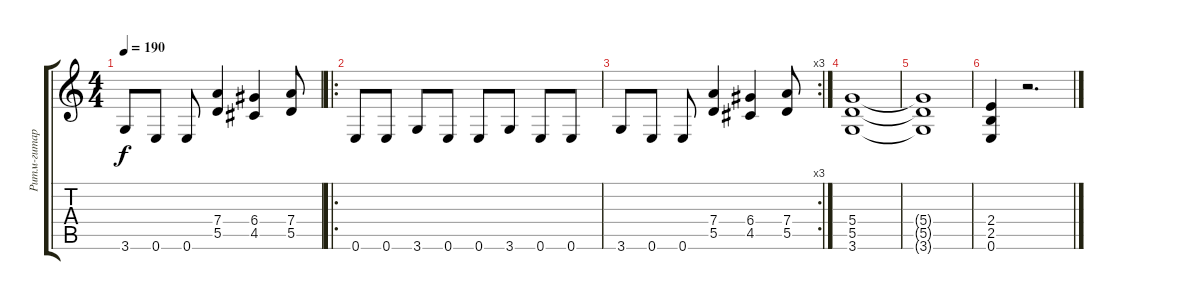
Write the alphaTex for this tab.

\track ("Ритм-гитара (Силеноз)" "Ритм-гитар") {instrument distortionguitar}
\staff {score tabs}
\tuning (E4 B3 G3 D3 A2 E2) {hide}
\ts (4 4)
\tempo 190
\clef g2
\ks c
3.6.8{dy f} 0.6.8 0.6.8 (7.4 5.5).4 (6.4 4.5).4 (7.4 5.5).8 |
\ro
0.6.8 0.6.8 3.6.8 0.6.8 0.6.8 3.6.8 0.6.8 0.6.8 |
\rc 3
3.6.8 0.6.8 0.6.8 (7.4 5.5).4 (6.4 4.5).4 (7.4 5.5).8 |
(5.4 5.5 3.6).1 |
(5.4{t} 5.5{t} 3.6{t}).1 |
(2.4 2.5 0.6).4 r.2{d}
